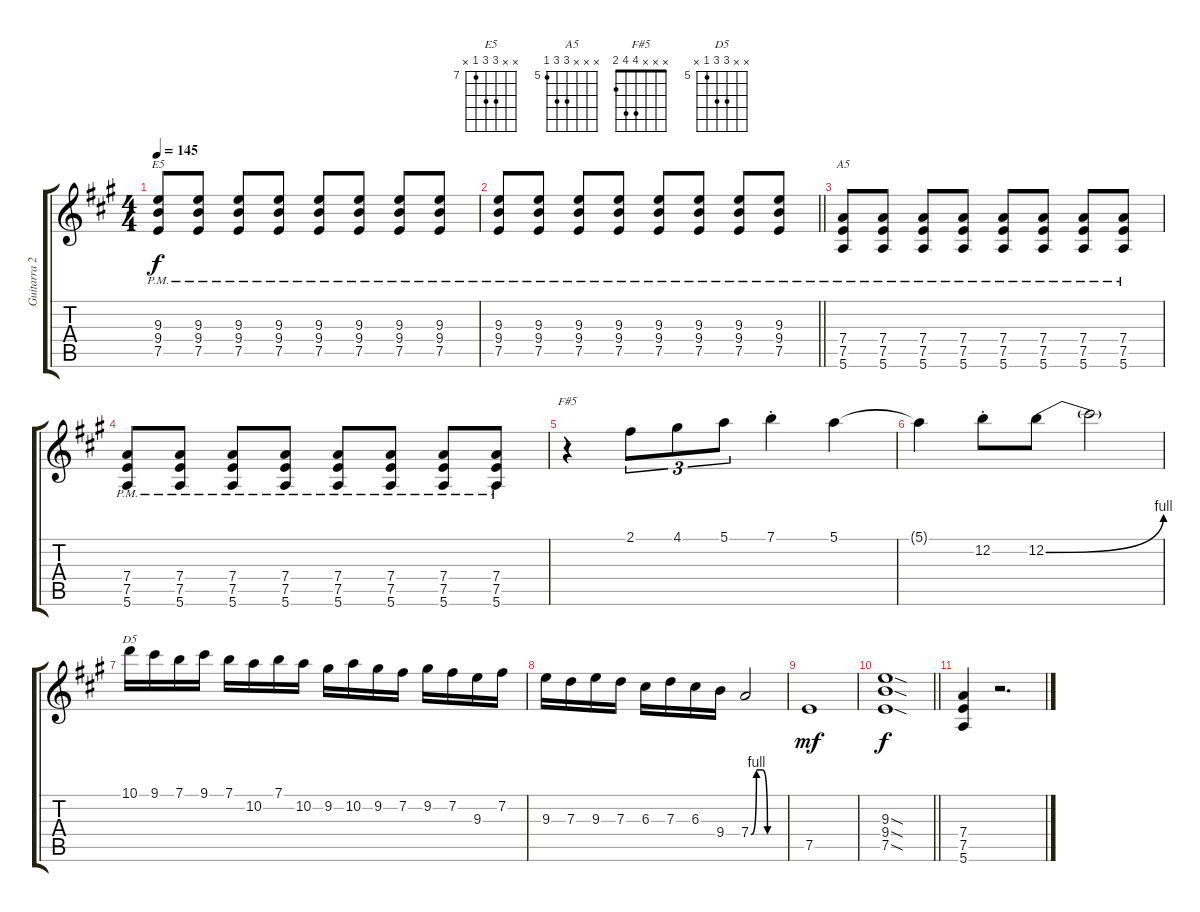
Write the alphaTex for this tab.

\track ("Guitarra 2" "Guitarra 2") {instrument overdrivenguitar}
\staff {score tabs}
\tuning (E4 B3 G3 D3 A2 E2) {hide}
\chord ("E5" x x 9 9 7 x) {firstfret 7}
\chord ("A5" x x x 7 7 5) {firstfret 5}
\chord ("F#5" x x x 4 4 2)
\chord ("D5" x x 7 7 5 x) {firstfret 5}
\ts (4 4)
\tempo 145
\clef g2
\ks a
(9.3{pm} 9.4{pm} 7.5{pm}).8{ch "E5" dy f} (9.3{pm} 9.4{pm} 7.5{pm}).8 (9.3{pm} 9.4{pm} 7.5{pm}).8 (9.3{pm} 9.4{pm} 7.5{pm}).8 (9.3{pm} 9.4{pm} 7.5{pm}).8 (9.3{pm} 9.4{pm} 7.5{pm}).8 (9.3{pm} 9.4{pm} 7.5{pm}).8 (9.3{pm} 9.4{pm} 7.5{pm}).8 |
\barLineRight lightlight
(9.3{pm} 9.4{pm} 7.5{pm}).8 (9.3{pm} 9.4{pm} 7.5{pm}).8 (9.3{pm} 9.4{pm} 7.5{pm}).8 (9.3{pm} 9.4{pm} 7.5{pm}).8 (9.3{pm} 9.4{pm} 7.5{pm}).8 (9.3{pm} 9.4{pm} 7.5{pm}).8 (9.3{pm} 9.4{pm} 7.5{pm}).8 (9.3{pm} 9.4{pm} 7.5{pm}).8 |
(7.4{pm} 7.5{pm} 5.6{pm}).8{ch "A5"} (7.4{pm} 7.5{pm} 5.6{pm}).8 (7.4{pm} 7.5{pm} 5.6{pm}).8 (7.4{pm} 7.5{pm} 5.6{pm}).8 (7.4{pm} 7.5{pm} 5.6{pm}).8 (7.4{pm} 7.5{pm} 5.6{pm}).8 (7.4{pm} 7.5{pm} 5.6{pm}).8 (7.4{pm} 7.5{pm} 5.6{pm}).8 |
(7.4{pm} 7.5{pm} 5.6{pm}).8 (7.4{pm} 7.5{pm} 5.6{pm}).8 (7.4{pm} 7.5{pm} 5.6{pm}).8 (7.4{pm} 7.5{pm} 5.6{pm}).8 (7.4{pm} 7.5{pm} 5.6{pm}).8 (7.4{pm} 7.5{pm} 5.6{pm}).8 (7.4{pm} 7.5{pm} 5.6{pm}).8 (7.4{pm} 7.5{pm} 5.6{pm}).8 |
r.4{ch "F#5"} 2.1.8{tu (3 2)} 4.1.8{tu (3 2)} 5.1.8{tu (3 2)} 7.1{st}.4 5.1.4 |
5.1{t}.4 12.2{st}.8 12.2{be (bend 0 0 60 4)}.8 12.2{t}.2 |
10.1.16{ch "D5"} 9.1.16 7.1.16 9.1.16 7.1.16 10.2.16 7.1.16 10.2.16 9.2.16 10.2.16 9.2.16 7.2.16 9.2.16 7.2.16 9.3.16 7.2.16 |
9.3.16 7.3.16 9.3.16 7.3.16 6.3.16 7.3.16 6.3.16 9.4.16 7.4{be (custom 0 0 10 4 20 4 30 0 60 0)}.2 |
7.5.1{dy mf} |
\barLineRight lightlight
(9.3{sod} 9.4{sod} 7.5{sod}).1{dy f} |
(7.4 7.5 5.6).4 r.2{d}
